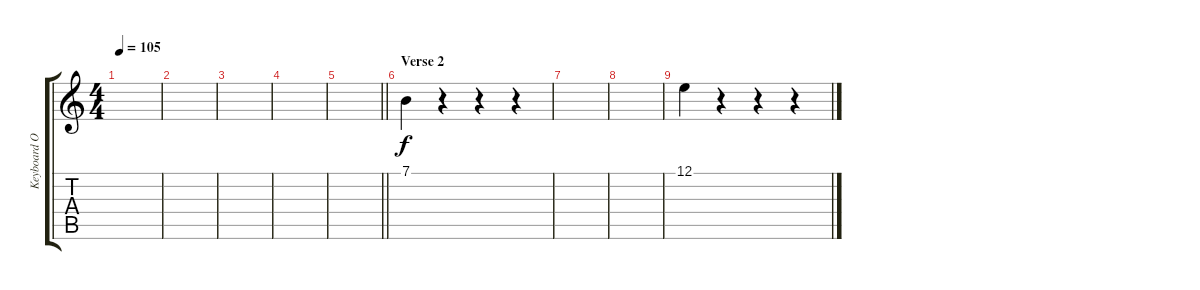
\track ("Keyboard Overdub Notes" "Keyboard O") {instrument acousticgrandpiano}
\staff {score tabs}
\tuning (E4 B3 G3 D3 A2 E2) {hide}
\ts (4 4)
\tempo 105
\clef g2
\ks c
|
|
|
|
\barLineRight lightlight
|
\section ("" "Verse 2")
7.1.4 r.4 r.4 r.4 |
|
|
12.1.4 r.4 r.4 r.4
